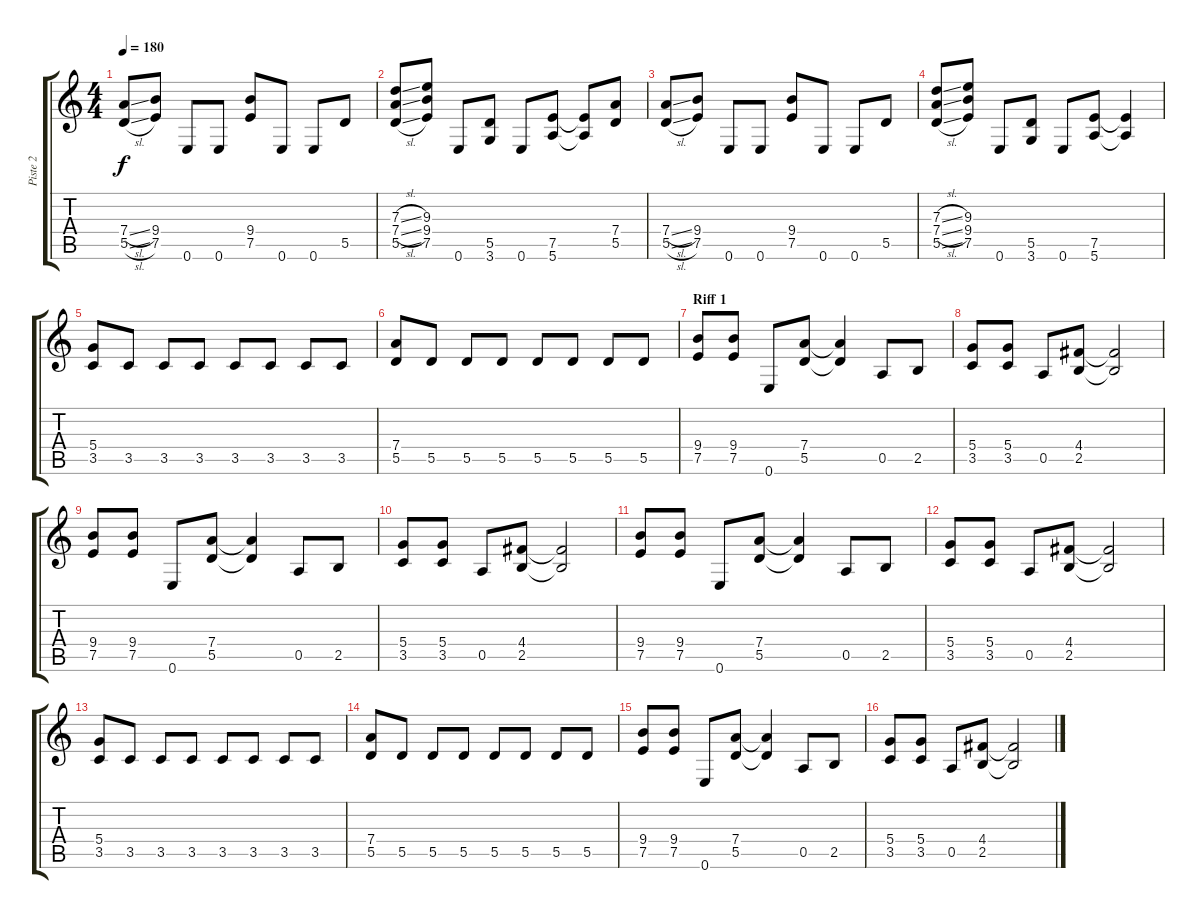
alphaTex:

\track ("Piste 2" "Piste 2") {instrument overdrivenguitar}
\staff {score tabs}
\tuning (E4 B3 G3 D3 A2 E2) {hide}
\ts (4 4)
\tempo 180
\clef g2
\ks c
(7.4{sl} 5.5{sl}).8{dy f} (9.4 7.5).8 0.6.8 0.6.8 (9.4 7.5).8 0.6.8 0.6.8 5.5.8 |
(7.3{sl} 7.4{sl} 5.5{sl}).8 (9.3 9.4 7.5).8 0.6.8 (5.5 3.6).8 0.6.8 (7.5 5.6).8 (7.5{t} 5.6{t}).8 (7.4 5.5).8 |
(7.4{sl} 5.5{sl}).8 (9.4 7.5).8 0.6.8 0.6.8 (9.4 7.5).8 0.6.8 0.6.8 5.5.8 |
(7.3{sl} 7.4{sl} 5.5{sl}).8 (9.3 9.4 7.5).8 0.6.8 (5.5 3.6).8 0.6.8 (7.5 5.6).8 (7.5{t} 5.6{t}).4 |
(5.4 3.5).8 3.5.8 3.5.8 3.5.8 3.5.8 3.5.8 3.5.8 3.5.8 |
(7.4 5.5).8 5.5.8 5.5.8 5.5.8 5.5.8 5.5.8 5.5.8 5.5.8 |
\section ("" "Riff 1")
(9.4 7.5).8 (9.4 7.5).8 0.6.8 (7.4 5.5).8 (7.4{t} 5.5{t}).4 0.5.8 2.5.8 |
(5.4 3.5).8 (5.4 3.5).8 0.5.8 (4.4 2.5).8 (4.4{t} 2.5{t}).2 |
(9.4 7.5).8 (9.4 7.5).8 0.6.8 (7.4 5.5).8 (7.4{t} 5.5{t}).4 0.5.8 2.5.8 |
(5.4 3.5).8 (5.4 3.5).8 0.5.8 (4.4 2.5).8 (4.4{t} 2.5{t}).2 |
(9.4 7.5).8 (9.4 7.5).8 0.6.8 (7.4 5.5).8 (7.4{t} 5.5{t}).4 0.5.8 2.5.8 |
(5.4 3.5).8 (5.4 3.5).8 0.5.8 (4.4 2.5).8 (4.4{t} 2.5{t}).2 |
(5.4 3.5).8 3.5.8 3.5.8 3.5.8 3.5.8 3.5.8 3.5.8 3.5.8 |
(7.4 5.5).8 5.5.8 5.5.8 5.5.8 5.5.8 5.5.8 5.5.8 5.5.8 |
(9.4 7.5).8 (9.4 7.5).8 0.6.8 (7.4 5.5).8 (7.4{t} 5.5{t}).4 0.5.8 2.5.8 |
(5.4 3.5).8 (5.4 3.5).8 0.5.8 (4.4 2.5).8 (4.4{t} 2.5{t}).2
